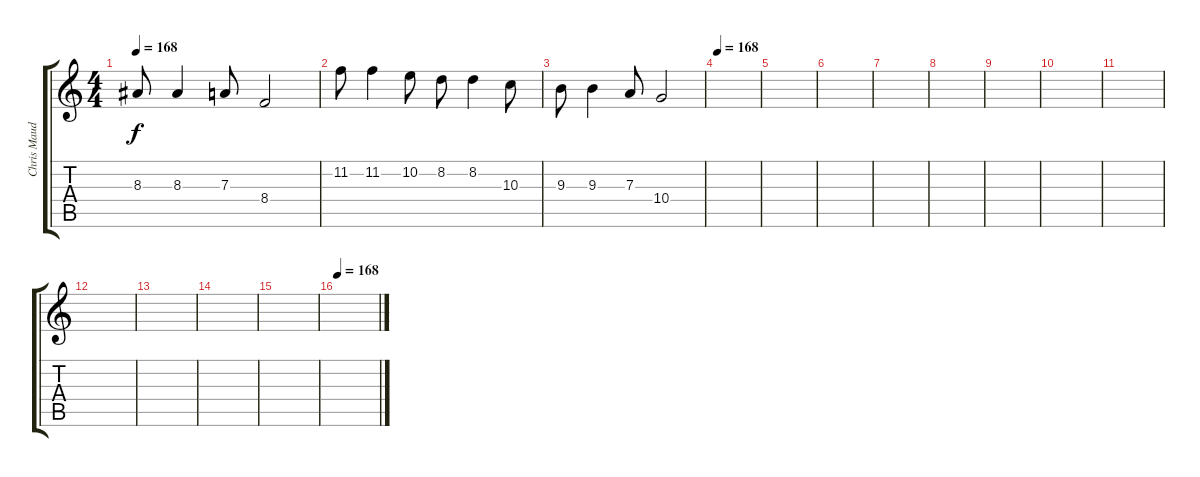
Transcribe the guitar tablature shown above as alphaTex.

\track ("Chris Maudling (Lead)" "Chris Maud") {instrument distortionguitar}
\staff {score tabs}
\tuning (B3 Gb3 D3 A2 E2 B1) {hide}
\ts (4 4)
\tempo 168
\clef g2
\ks c
8.3.8{dy f} 8.3.4 7.3.8 8.4.2 |
11.2.8 11.2.4 10.2.8 8.2.8 8.2.4 10.3.8 |
9.3.8 9.3.4 7.3.8 10.4.2 |
\tempo 168
|
|
|
|
|
|
|
|
|
|
|
|
\tempo 168
